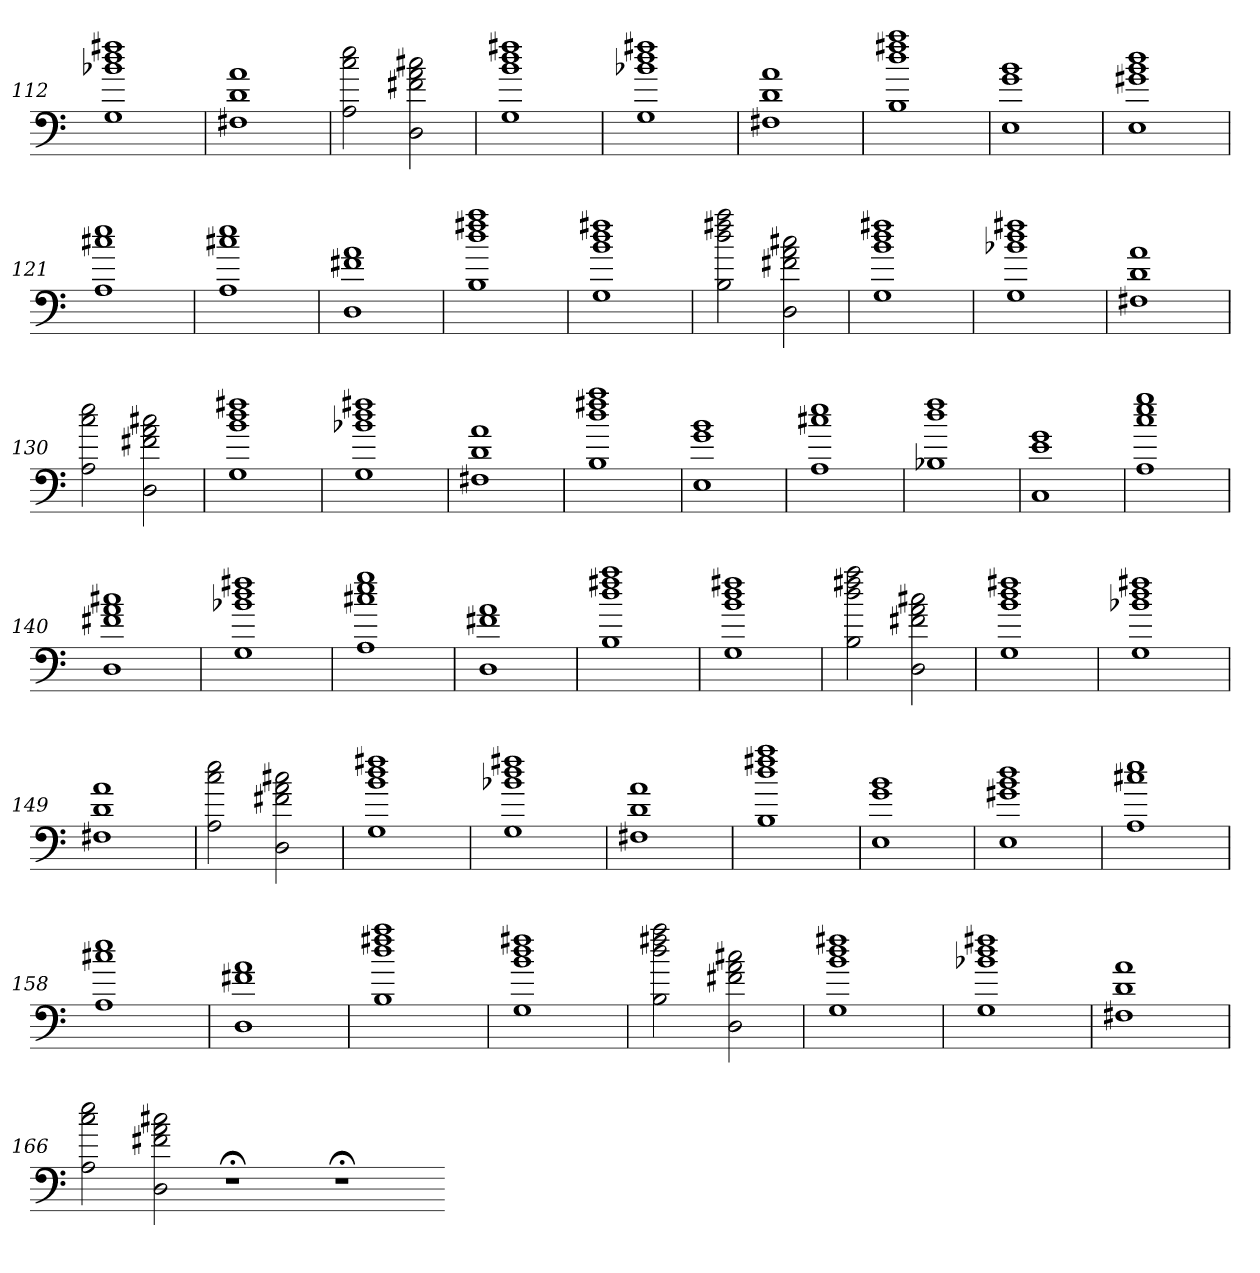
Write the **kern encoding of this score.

**kern
*part1
*staff1
=112
1G 1b-X 1dd 1ff#X
=113
1F#X 1d 1a
=114
2A 2cc 2ee
2D 2f#X 2a 2cc#X
=115
1G 1b 1dd 1ff#X
=116
1G 1b-X 1dd 1ff#X
=117
1F#X 1d 1a
=118
1B 1dd 1ff#X 1aa
=119
1E 1g 1b
=120
1E 1g#X 1b 1dd
=121
1A 1cc#X 1ee
=122
1A 1cc#X 1ee
=123
1D 1f#X 1a
=124
1B 1dd 1ff#X 1aa
=125
1G 1b 1dd 1ff#X
=126
2B 2dd 2ff#X 2aa
2D 2f#X 2a 2cc#X
=127
1G 1b 1dd 1ff#X
=128
1G 1b-X 1dd 1ff#X
=129
1F#X 1d 1a
=130
2A 2cc 2ee
2D 2f#X 2a 2cc#X
=131
1G 1b 1dd 1ff#X
=132
1G 1b-X 1dd 1ff#X
=133
1F#X 1d 1a
=134
1B 1dd 1ff#X 1aa
=135
1E 1g 1b
=136
1A 1cc#X 1ee
=137
1B-X 1dd 1ff
=138
1C 1e 1g
=139
1A 1cc 1ee 1gg
=140
1D 1f#X 1a 1cc#X
=141
1G 1b-X 1dd 1ff#X
=142
1A 1cc#X 1ee 1gg
=143
1D 1f#X 1a
=144
1B 1dd 1ff#X 1aa
=145
1G 1b 1dd 1ff#X
=146
2B 2dd 2ff#X 2aa
2D 2f#X 2a 2cc#X
=147
1G 1b 1dd 1ff#X
=148
1G 1b-X 1dd 1ff#X
=149
1F#X 1d 1a
=150
2A 2cc 2ee
2D 2f#X 2a 2cc#X
=151
1G 1b 1dd 1ff#X
=152
1G 1b-X 1dd 1ff#X
=153
1F#X 1d 1a
=154
1B 1dd 1ff#X 1aa
=155
1E 1g 1b
=156
1E 1g#X 1b 1dd
=157
1A 1cc#X 1ee
=158
1A 1cc#X 1ee
=159
1D 1f#X 1a
=160
1B 1dd 1ff#X 1aa
=161
1G 1b 1dd 1ff#X
=162
2B 2dd 2ff#X 2aa
2D 2f#X 2a 2cc#X
=163
1G 1b 1dd 1ff#X
=164
1G 1b-X 1dd 1ff#X
=165
1F#X 1d 1a
=166
2A 2cc 2ee
2D 2f#X 2a 2cc#X
1r;<
1r;<
=-
*-
